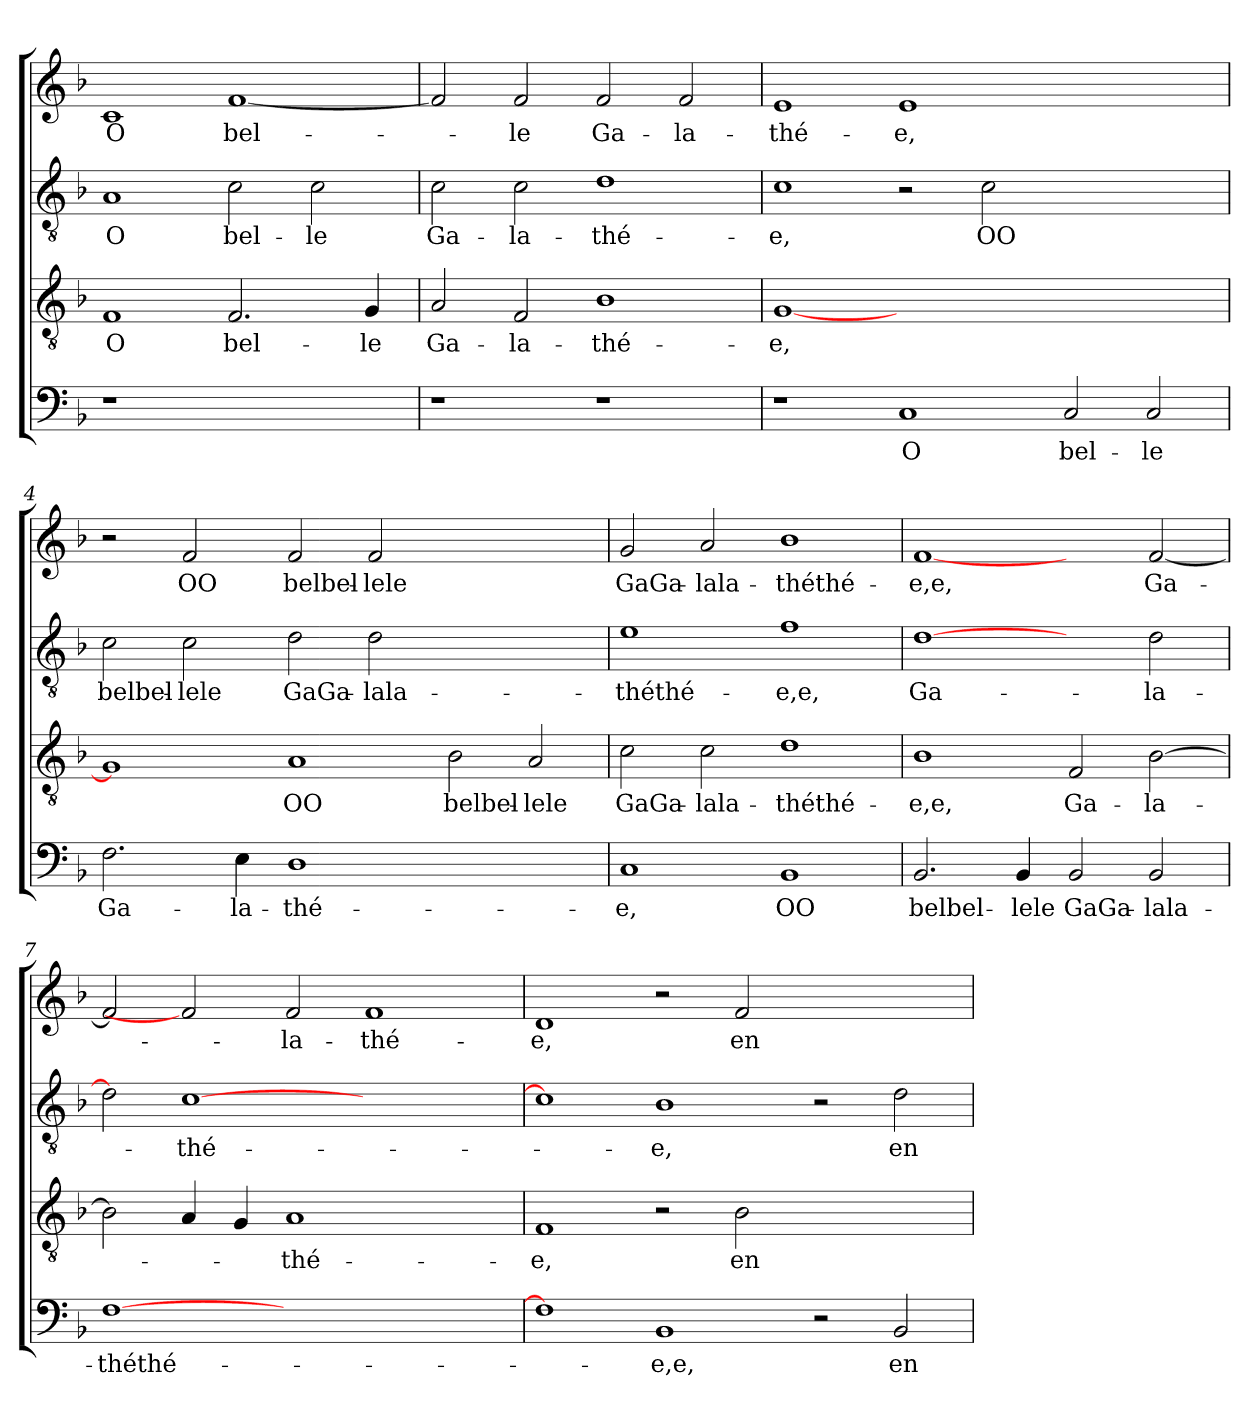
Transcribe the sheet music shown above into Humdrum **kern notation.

**kern	**text	**kern	**text	**kern	**text	**kern	**text
*part4	*part4	*part3	*part3	*part2	*part2	*part1	*part1
*staff4	*staff4	*staff3	*staff3	*staff2	*staff2	*staff1	*staff1
*clefF4	*	*clefGv2	*	*clefGv2	*	*clefG2	*
*k[b-]	*	*k[b-]	*	*k[b-]	*	*k[b-]	*
=1	=1	=1	=1	=1	=1	=1	=1
1r	.	1F	O	1A	O	1c	O
1ryy	.	2.F	bel-	2c	bel-	[1f	bel-
.	.	.	.	2c	-le	.	.
.	.	4G	-le	.	.	.	.
=2	=2	=2	=2	=2	=2	=2	=2
1r	.	2A	Ga-	2c	Ga-	2f]	.
.	.	2F	-la-	2c	-la-	2f	-le
1r	.	1B-	-thé-	1d	-thé-	2f	Ga-
.	.	.	.	.	.	2f	-la-
=3	=3	=3	=3	=3	=3	=3	=3
1r	.	[1G	-e,	1c	-e,	1e	-thé-
1C	O	0ryy	.	2r	.	1e	-e,
.	.	.	.	2c	OO	.	.
2C	bel-	.	.	1ryy	.	1ryy	.
2C	-le	.	.	.	.	.	.
=4	=4	=4	=4	=4	=4	=4	=4
2.F	Ga-	1G]	.	2c	belbel-	2r	.
.	.	.	.	2c	-lele	2f	OO
4E	-la-	.	.	.	.	.	.
1D	-thé-	1A	OO	2d	GaGa-	2f	belbel-
.	.	.	.	2d	-lala-	2f	-lele
1ryy	.	2B-	belbel-	1ryy	.	1ryy	.
.	.	2A	-lele	.	.	.	.
!!LO:LB:g=z
=5	=5	=5	=5	=5	=5	=5	=5
1C	-e,	2c	GaGa-	1e	-théthé-	2g	GaGa-
.	.	2c	-lala-	.	.	2a	-lala-
1BB-	OO	1d	-théthé-	1f	-e,e,	1b-	-théthé-
=6	=6	=6	=6	=6	=6	=6	=6
2.BB-	belbel-	1B-	-e,e,	[1d	Ga-	[1f	-e,e,
4BB-	-lele	.	.	.	.	.	.
2BB-	GaGa-	2F	Ga-	2ryy	.	2ryy	.
2BB-	-lala-	[2B-	-la-	2d	-la-	[2f	Ga-
=7	=7	=7	=7	=7	=7	=7	=7
[1F	-théthé-	2B-]	.	2d]	.	2f]	.
.	.	4A	.	[1c	-thé-	2f]	.
.	.	4G	.	.	.	.	.
1.ryy	.	1A	-thé-	.	.	2f	-la-
.	.	.	.	1ryy	.	1f	-thé-
.	.	2ryy	.	.	.	.	.
=8	=8	=8	=8	=8	=8	=8	=8
1F]	.	1F	-e,	1c]	.	1d	-e,
1BB-	-e,e,	2r	.	1B-	-e,	2r	.
.	.	2B-	en-	.	.	2f	en-
2r	.	1ryy	.	2r	.	1ryy	.
2BB-	en-	.	.	2d	en-	.	.
=	=	=	=	=	=	=	=
*-	*-	*-	*-	*-	*-	*-	*-
